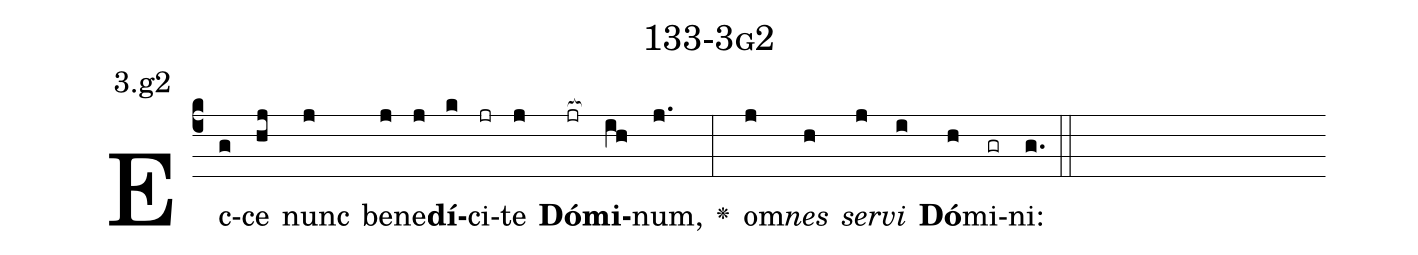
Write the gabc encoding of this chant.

name: 133-3g2;
annotation: 3.g2;
%%
(c4)Ec(g)ce(hj) nunc(j) be(j)ne(j)<b>dí</b>(k)ci(jr)te(j) <b>Dó</b>(jr[ocb:1{])<b>mi</b>(ih[ocb:0}])num,(j.) <v>\greheightstar</v>(:) om(j)<i>nes</i>(h) <i>ser</i>(j)<i>vi</i>(i) <b>Dó</b>(h)mi(gr)ni:(g.) (::)


%E(j) u(h) o(j) u(i) a(h) e.(g.) (::)
